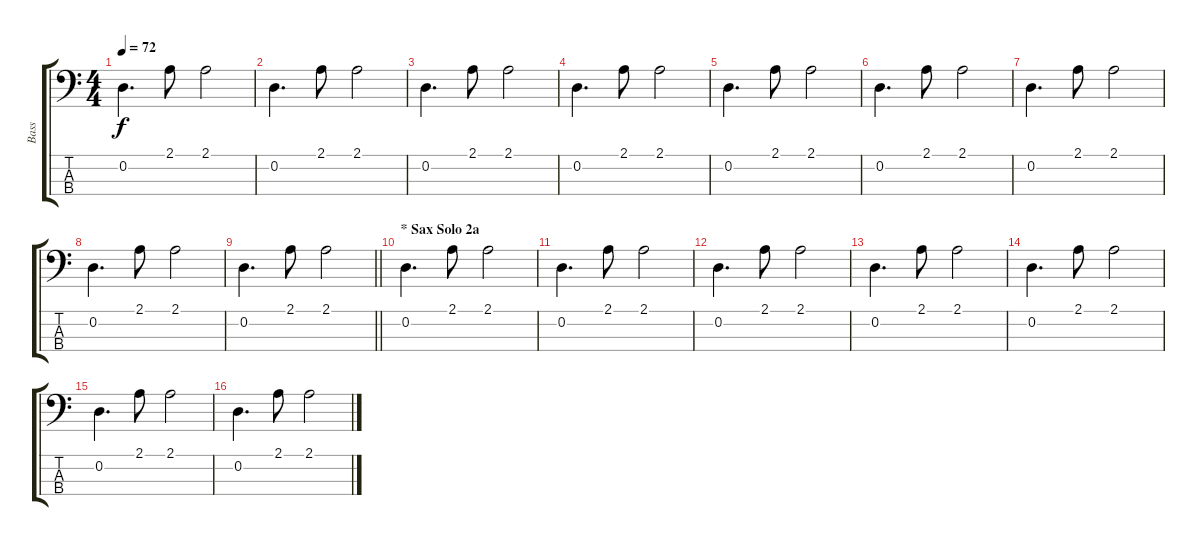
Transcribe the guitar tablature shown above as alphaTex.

\track ("Bass" "Bass") {instrument electricbassfinger}
\staff {score tabs}
\tuning (G2 D2 A1 E1) {hide}
\ts (4 4)
\tempo 72
\clef f4
\ks c
0.2.4{d dy f} 2.1.8 2.1.2 |
0.2.4{d} 2.1.8 2.1.2 |
0.2.4{d} 2.1.8 2.1.2 |
0.2.4{d} 2.1.8 2.1.2 |
0.2.4{d} 2.1.8 2.1.2 |
0.2.4{d} 2.1.8 2.1.2 |
0.2.4{d} 2.1.8 2.1.2 |
0.2.4{d} 2.1.8 2.1.2 |
\barLineRight lightlight
0.2.4{d} 2.1.8 2.1.2 |
\section ("" "* Sax Solo 2a")
0.2.4{d} 2.1.8 2.1.2 |
0.2.4{d} 2.1.8 2.1.2 |
0.2.4{d} 2.1.8 2.1.2 |
0.2.4{d} 2.1.8 2.1.2 |
0.2.4{d} 2.1.8 2.1.2 |
0.2.4{d} 2.1.8 2.1.2 |
0.2.4{d} 2.1.8 2.1.2
